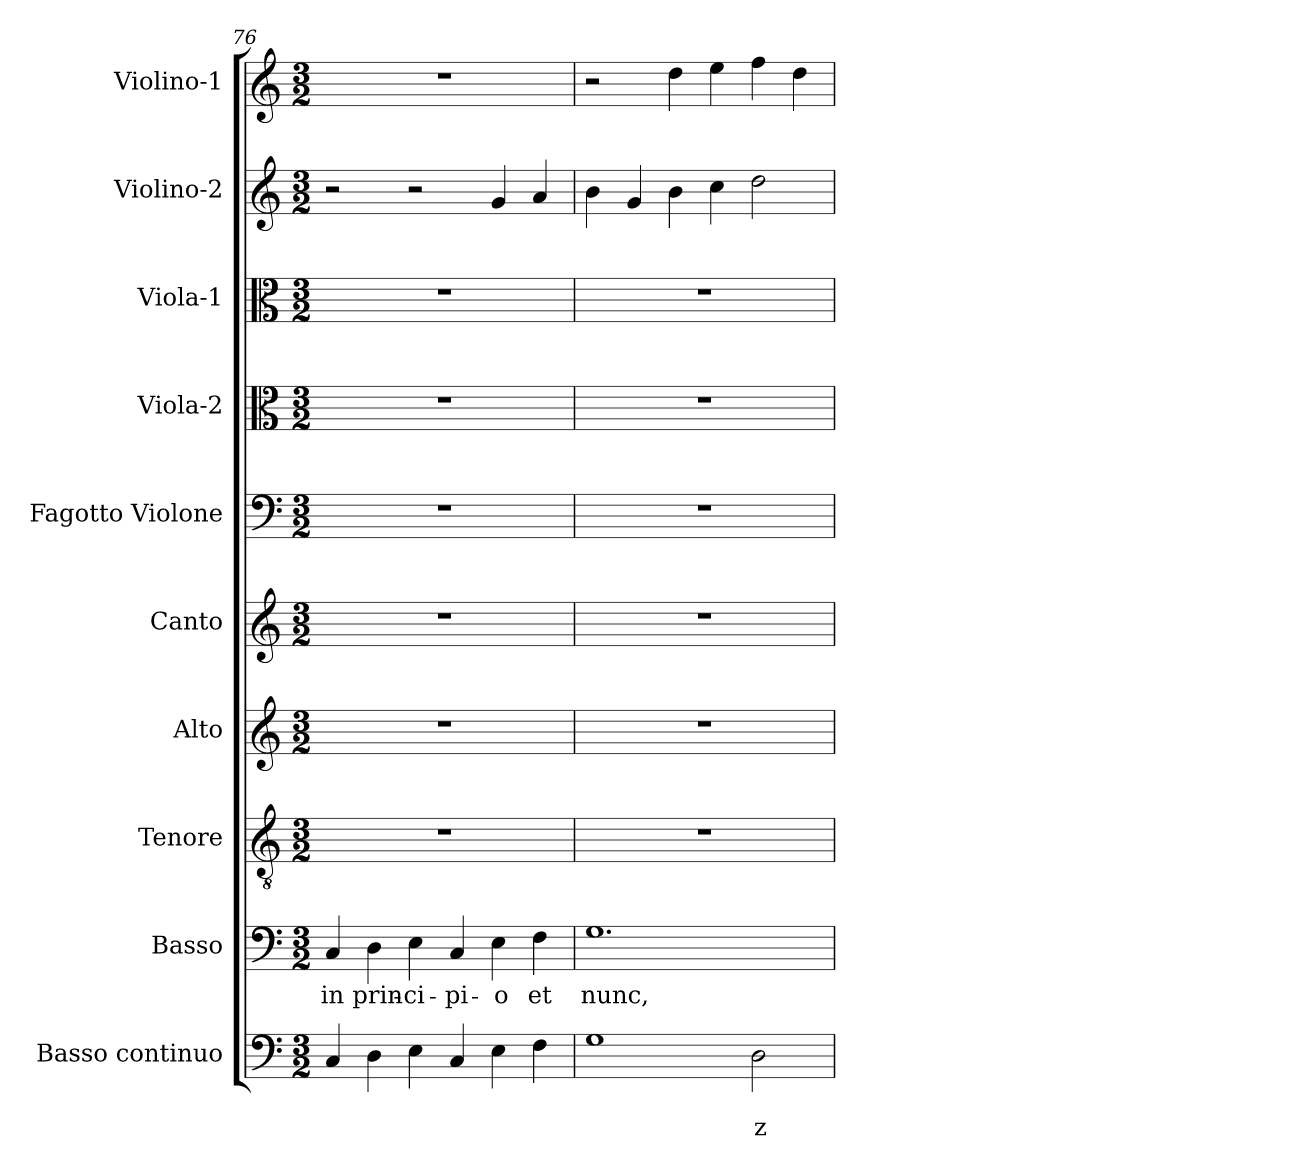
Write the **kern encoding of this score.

**kern	**text	**text	**kern	**text	**kern	**kern	**kern	**kern	**kern	**kern	**kern	**kern
*part10	*part10	*part10	*part9	*part9	*part8	*part7	*part6	*part5	*part4	*part3	*part2	*part1
*staff10	*staff10	*staff10	*staff9	*staff9	*staff8	*staff7	*staff6	*staff5	*staff4	*staff3	*staff2	*staff1
*I"Basso continuo	*	*	*I"Basso	*	*I"Tenore	*I"Alto	*I"Canto	*I"Fagotto Violone	*I"Viola-2	*I"Viola-1	*I"Violino-2	*I"Violino-1
*I'BC	*	*	*I'B	*	*I'T	*I'A	*I'C	*I'Fg	*I'Va2	*I'Va1	*I'Vi2	*I'Vi1
*clefF4	*	*	*clefF4	*	*clefGv2	*clefG2	*clefG2	*clefF4	*clefC3	*clefC3	*clefG2	*clefG2
*k[]	*	*	*k[]	*	*k[]	*k[]	*k[]	*k[]	*k[]	*k[]	*k[]	*k[]
*C:	*	*	*C:	*	*C:	*C:	*C:	*C:	*C:	*C:	*C:	*C:
*M3/2	*	*	*M3/2	*	*M3/2	*M3/2	*M3/2	*M3/2	*M3/2	*M3/2	*M3/2	*M3/2
=76	=76	=76	=76	=76	=76	=76	=76	=76	=76	=76	=76	=76
!	!	!	!	!LO:LY:b	!	!	!	!	!	!	!	!
4C/	.	.	4C/	in	1.r	1.r	1.r	1.r	1.r	1.r	2r	1.r
!	!	!	!	!LO:LY:b	!	!	!	!	!	!	!	!
4D\	.	.	4D\	prin-	.	.	.	.	.	.	.	.
!	!	!	!	!LO:LY:b	!	!	!	!	!	!	!	!
4E\	.	.	4E\	-ci-	.	.	.	.	.	.	2r	.
!	!	!	!	!LO:LY:b	!	!	!	!	!	!	!	!
4C/	.	.	4C/	-pi-	.	.	.	.	.	.	.	.
!	!	!	!	!LO:LY:b	!	!	!	!	!	!	!	!
4E\	.	.	4E\	-o	.	.	.	.	.	.	4g/	.
!	!	!	!	!LO:LY:b	!	!	!	!	!	!	!	!
4F\	.	.	4F\	et	.	.	.	.	.	.	4a/	.
=77	=77	=77	=77	=77	=77	=77	=77	=77	=77	=77	=77	=77
!	!	!	!	!LO:LY:b	!	!	!	!	!	!	!	!
1G	.	.	1.G	nunc,	1.r	1.r	1.r	1.r	1.r	1.r	4b\	2r
.	.	.	.	.	.	.	.	.	.	.	4g/	.
.	.	.	.	.	.	.	.	.	.	.	4b\	4dd\
.	.	.	.	.	.	.	.	.	.	.	4cc\	4ee\
!	!	!LO:LY:b	!	!	!	!	!	!	!	!	!	!
2D\	.	z	.	.	.	.	.	.	.	.	2dd\	4ff\
.	.	.	.	.	.	.	.	.	.	.	.	4dd\
=	=	=	=	=	=	=	=	=	=	=	=	=
*-	*-	*-	*-	*-	*-	*-	*-	*-	*-	*-	*-	*-
